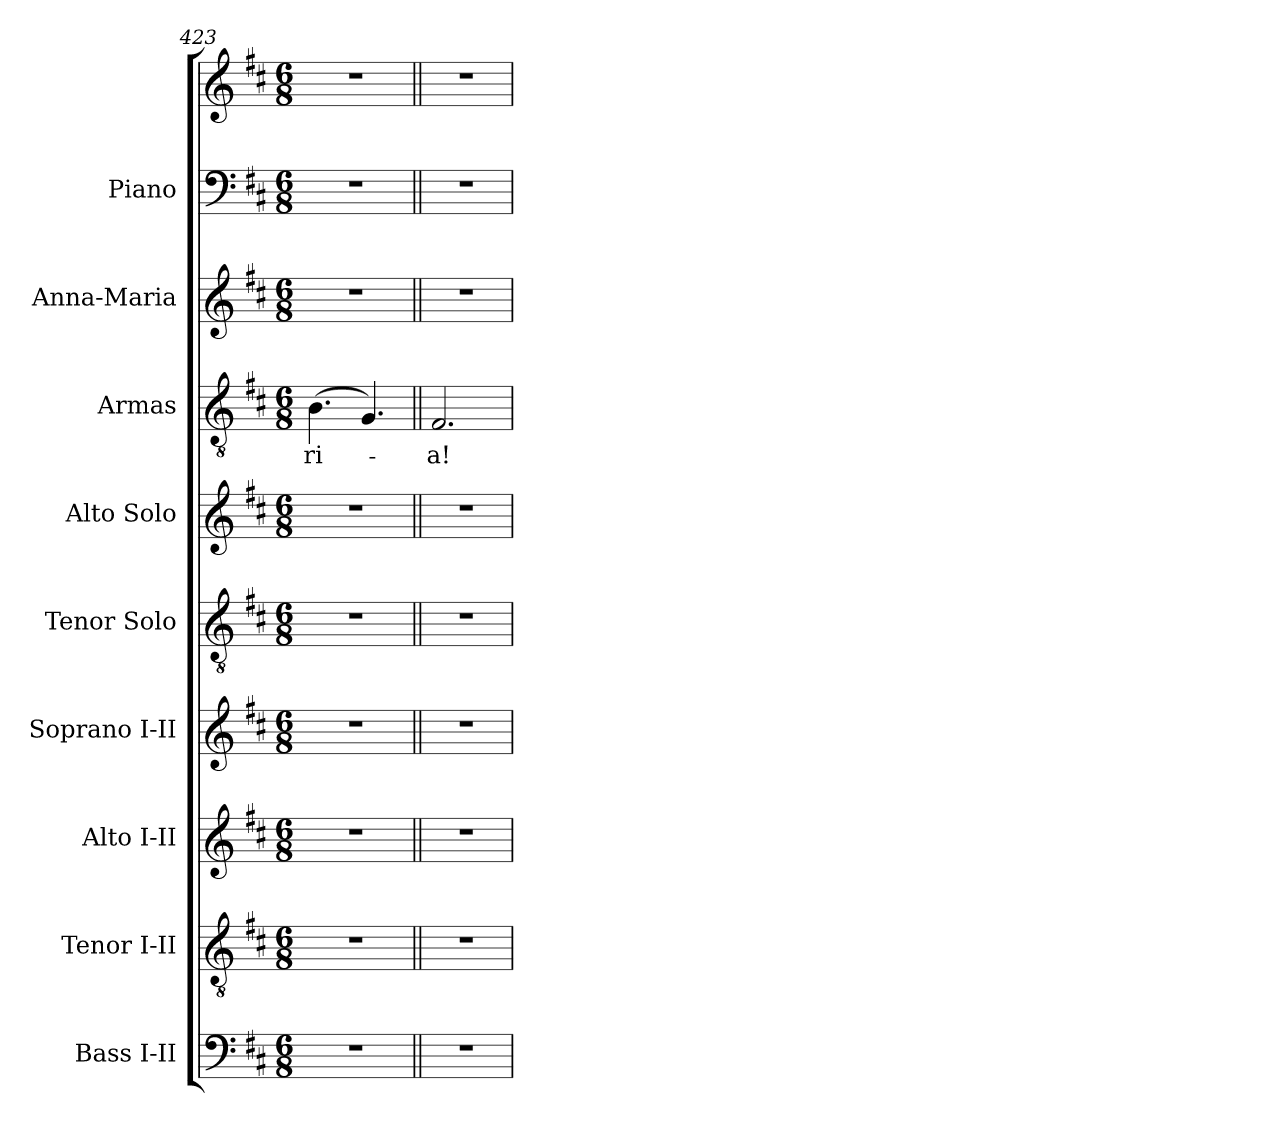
**kern	**kern	**kern	**kern	**kern	**kern	**kern	**text	**kern	**kern	**kern
*part9	*part8	*part7	*part6	*part5	*part4	*part3	*part3	*part2	*part1	*part1
*staff10	*staff9	*staff8	*staff7	*staff6	*staff5	*staff4	*staff4	*staff3	*staff2	*staff1
*I"Bass I-II	*I"Tenor I-II	*I"Alto I-II	*I"Soprano I-II	*I"Tenor Solo	*I"Alto Solo	*I"Armas	*	*I"Anna-Maria	*I"Piano	*
*I'B.	*I'T.	*I'A.	*I'S.	*I'T. Solo	*I'A. Solo	*I'Armas	*	*I'A-M	*I'Pno.	*
*clefF4	*clefGv2	*clefG2	*clefG2	*clefGv2	*clefG2	*clefGv2	*	*clefG2	*clefF4	*clefG2
*	*ITrd7c12	*	*	*ITrd7c12	*	*ITrd7c12	*	*	*	*
*k[f#c#]	*k[f#c#]	*k[f#c#]	*k[f#c#]	*k[f#c#]	*k[f#c#]	*k[f#c#]	*	*k[f#c#]	*k[f#c#]	*k[f#c#]
*D:	*D:	*D:	*D:	*D:	*D:	*D:	*	*D:	*D:	*D:
*M6/8	*M6/8	*M6/8	*M6/8	*M6/8	*M6/8	*M6/8	*	*M6/8	*M6/8	*M6/8
=423	=423	=423	=423	=423	=423	=423	=423	=423	=423	=423
!LO:N:vis=1	!LO:N:vis=1	!LO:N:vis=1	!LO:N:vis=1	!LO:N:vis=1	!LO:N:vis=1	!	!	!	!	!
!	!	!	!	!	!	!	!LO:LY:b:color=#000000	!LO:N:vis=1	!LO:N:vis=1	!LO:N:vis=1
2.r	2.r	2.r	2.r	2.r	2.r	(4.BBi\	-ri-	2.r	2.r	2.r
.	.	.	.	.	.	4.GGi/)	.	.	.	.
=424||	=424||	=424||	=424||	=424||	=424||	=424||	=424||	=424||	=424||	=424||
!LO:N:vis=1	!LO:N:vis=1	!LO:N:vis=1	!LO:N:vis=1	!LO:N:vis=1	!LO:N:vis=1	!	!	!	!	!
!	!	!	!	!	!	!	!LO:LY:b:color=#000000	!LO:N:vis=1	!LO:N:vis=1	!LO:N:vis=1
2.r	2.r	2.r	2.r	2.r	2.r	2.FF#i/	-a!	2.r	2.r	2.r
=	=	=	=	=	=	=	=	=	=	=
*-	*-	*-	*-	*-	*-	*-	*-	*-	*-	*-
